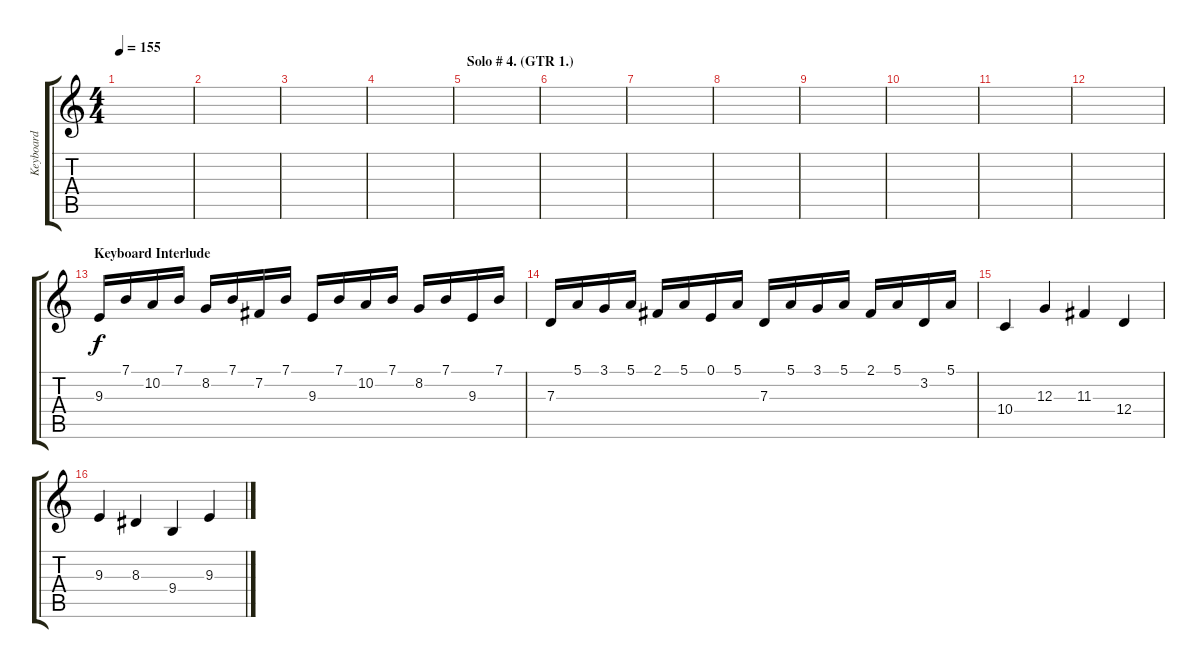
\track ("Keyboard" "Keyboard") {instrument lead2sawtooth}
\staff {score tabs}
\tuning (E4 B3 G3 D3 A2 E2) {hide}
\ts (4 4)
\tempo 155
\clef g2
\ks c
|
|
|
|
\section ("" "Solo # 4. (GTR 1.)")
|
|
|
|
|
|
|
|
\section ("" "Keyboard Interlude")
9.3.16{instrument churchorgan} 7.1.16 10.2.16 7.1.16 8.2.16 7.1.16 7.2.16 7.1.16 9.3.16 7.1.16 10.2.16 7.1.16 8.2.16 7.1.16 9.3.16 7.1.16 |
7.3.16 5.1.16 3.1.16 5.1.16 2.1.16 5.1.16 0.1.16 5.1.16 7.3.16 5.1.16 3.1.16 5.1.16 2.1.16 5.1.16 3.2.16 5.1.16 |
10.4.4 12.3.4 11.3.4 12.4.4 |
9.3.4 8.3.4 9.4.4 9.3.4
